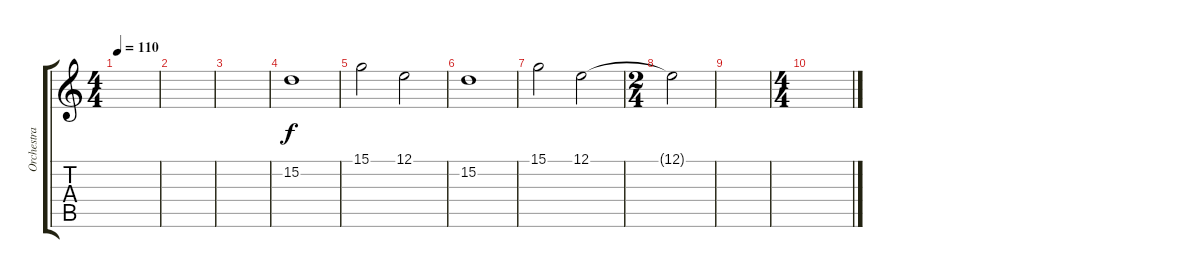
\track ("Orchestra" "Orchestra") {instrument stringensemble1}
\staff {score tabs}
\tuning (E4 B3 G3 D3 A2 E2) {hide}
\ts (4 4)
\tempo 110
\clef g2
\ks c
|
|
|
15.2.1{volume 8} |
15.1.2 12.1.2 |
15.2.1 |
15.1.2 12.1.2 |
\ts (2 4)
12.1{t}.2 |
|
\ts (4 4)
